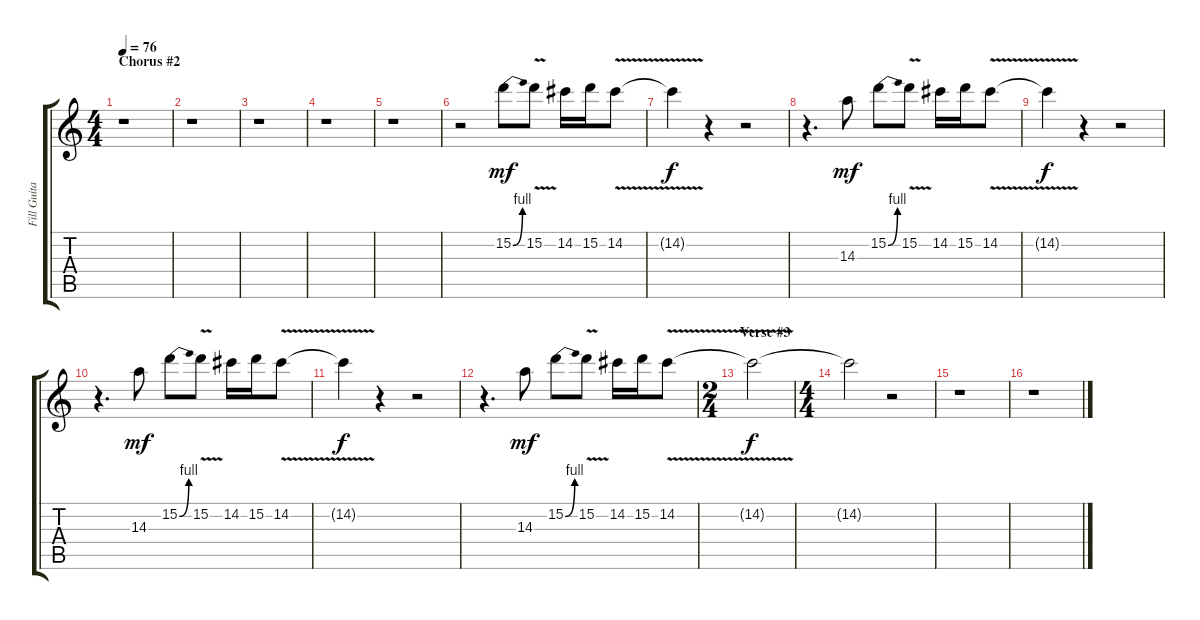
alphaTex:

\track ("Fill Guitar #3" "Fill Guita") {instrument overdrivenguitar}
\staff {score tabs}
\tuning (E4 B3 G3 D3 A2 D2) {hide}
\ts (4 4)
\section ("" "Chorus #2")
\tempo 76
\clef g2
\ks c
r.1{dy f} |
r.1 |
r.1 |
r.1 |
r.1 |
r.2 15.2{be (bend 0 0 60 4)}.8{dy mf} 15.2{v}.8 14.2.16 15.2.16 14.2{v}.8 |
14.2{t}.4{dy f} r.4 r.2 |
r.4{d} 14.3.8{dy mf} 15.2{be (bend 0 0 60 4)}.8 15.2{v}.8 14.2.16 15.2.16 14.2{v}.8 |
14.2{t}.4{dy f} r.4 r.2 |
r.4{d} 14.3.8{dy mf} 15.2{be (bend 0 0 60 4)}.8 15.2{v}.8 14.2.16 15.2.16 14.2{v}.8 |
14.2{t}.4{dy f} r.4 r.2 |
r.4{d} 14.3.8{dy mf} 15.2{be (bend 0 0 60 4)}.8 15.2{v}.8 14.2.16 15.2.16 14.2{v}.8 |
\ts (2 4)
\section ("" "Verse #3")
14.2{t}.2{dy f} |
\ts (4 4)
14.2{t}.2 r.2 |
r.1 |
r.1
